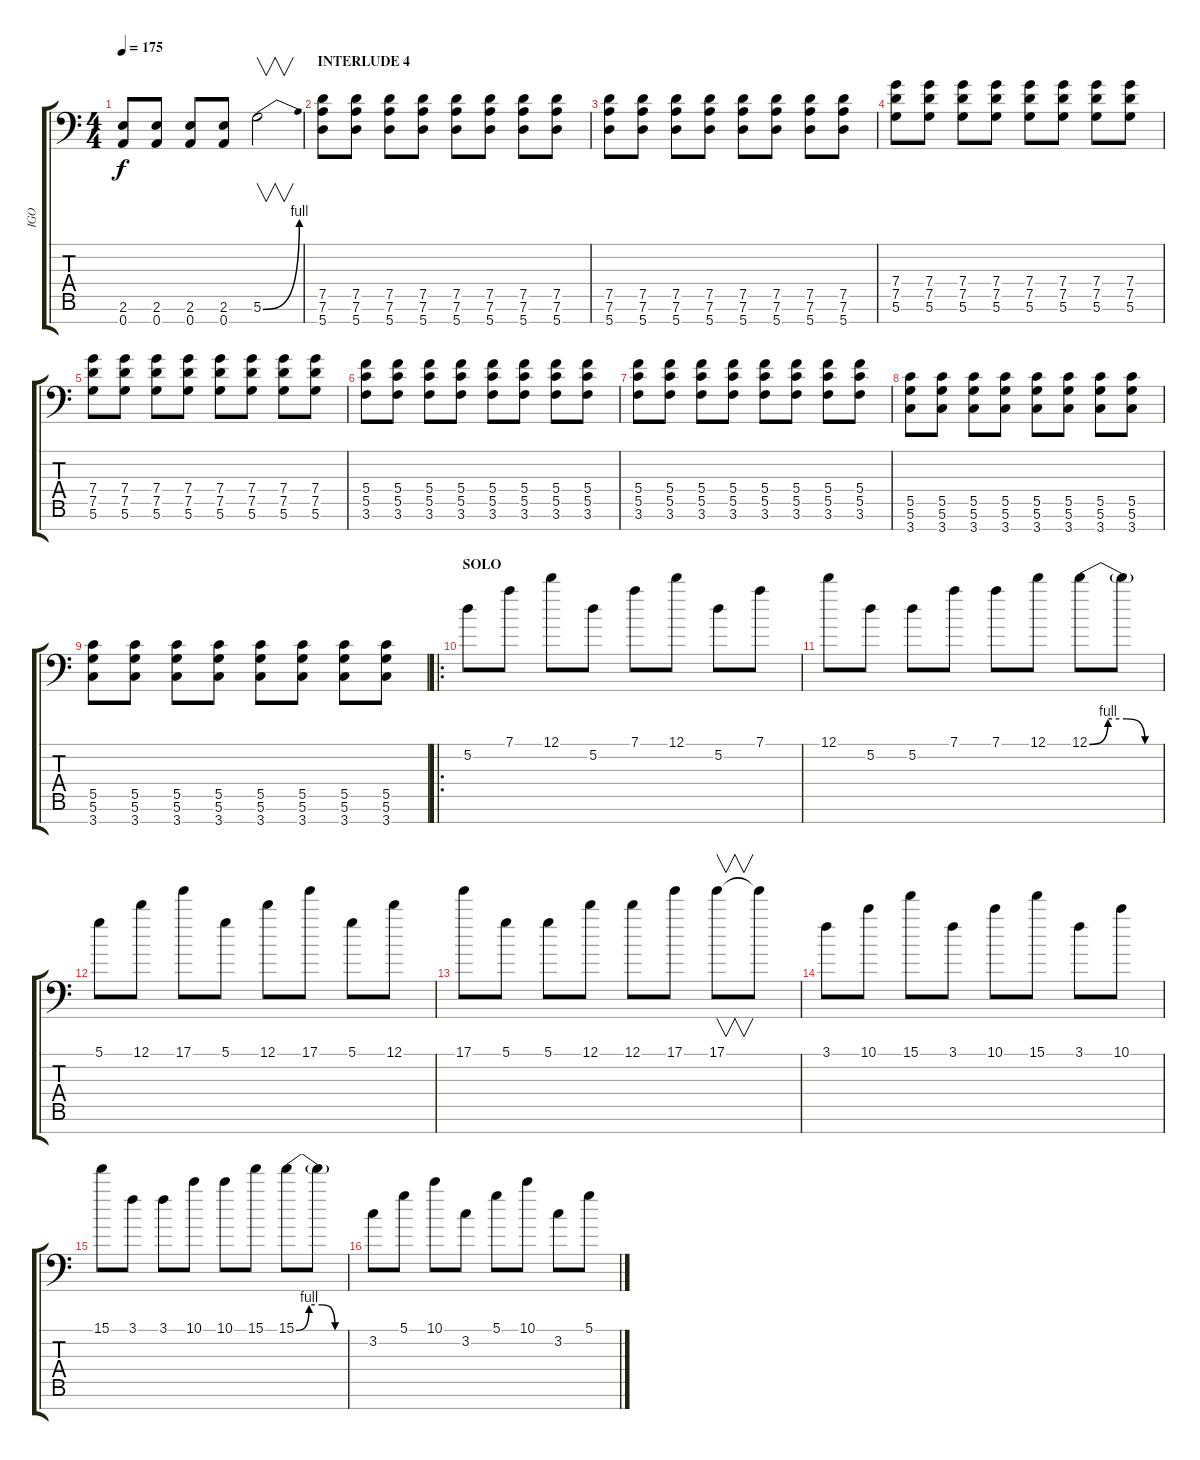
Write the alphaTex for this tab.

\track ("IGO" "IGO") {instrument overdrivenguitar}
\staff {score tabs}
\tuning (D4 A3 F3 C3 G2 D2 A1) {hide}
\ts (4 4)
\tempo 175
\clef f4
\ks c
(2.6 0.7).8{dy f} (2.6 0.7).8 (2.6 0.7).8 (2.6 0.7).8 5.6{be (bend 0 0 60 4)}.2{v} |
\section ("" "INTERLUDE 4")
(7.5 7.6 5.7).8 (7.5 7.6 5.7).8 (7.5 7.6 5.7).8 (7.5 7.6 5.7).8 (7.5 7.6 5.7).8 (7.5 7.6 5.7).8 (7.5 7.6 5.7).8 (7.5 7.6 5.7).8 |
(7.5 7.6 5.7).8 (7.5 7.6 5.7).8 (7.5 7.6 5.7).8 (7.5 7.6 5.7).8 (7.5 7.6 5.7).8 (7.5 7.6 5.7).8 (7.5 7.6 5.7).8 (7.5 7.6 5.7).8 |
(7.4 7.5 5.6).8 (7.4 7.5 5.6).8 (7.4 7.5 5.6).8 (7.4 7.5 5.6).8 (7.4 7.5 5.6).8 (7.4 7.5 5.6).8 (7.4 7.5 5.6).8 (7.4 7.5 5.6).8 |
(7.4 7.5 5.6).8 (7.4 7.5 5.6).8 (7.4 7.5 5.6).8 (7.4 7.5 5.6).8 (7.4 7.5 5.6).8 (7.4 7.5 5.6).8 (7.4 7.5 5.6).8 (7.4 7.5 5.6).8 |
(5.4 5.5 3.6).8 (5.4 5.5 3.6).8 (5.4 5.5 3.6).8 (5.4 5.5 3.6).8 (5.4 5.5 3.6).8 (5.4 5.5 3.6).8 (5.4 5.5 3.6).8 (5.4 5.5 3.6).8 |
(5.4 5.5 3.6).8 (5.4 5.5 3.6).8 (5.4 5.5 3.6).8 (5.4 5.5 3.6).8 (5.4 5.5 3.6).8 (5.4 5.5 3.6).8 (5.4 5.5 3.6).8 (5.4 5.5 3.6).8 |
(5.5 5.6 3.7).8 (5.5 5.6 3.7).8 (5.5 5.6 3.7).8 (5.5 5.6 3.7).8 (5.5 5.6 3.7).8 (5.5 5.6 3.7).8 (5.5 5.6 3.7).8 (5.5 5.6 3.7).8 |
(5.5 5.6 3.7).8 (5.5 5.6 3.7).8 (5.5 5.6 3.7).8 (5.5 5.6 3.7).8 (5.5 5.6 3.7).8 (5.5 5.6 3.7).8 (5.5 5.6 3.7).8 (5.5 5.6 3.7).8 |
\ro
\section ("" "SOLO")
5.2.8{volume 16 balance 8} 7.1.8 12.1.8 5.2.8 7.1.8 12.1.8 5.2.8 7.1.8 |
12.1.8 5.2.8 5.2.8 7.1.8 7.1.8 12.1.8 12.1{be (custom 0 0 15 4 30 4 45 0 60 0)}.8 12.1{t}.8 |
5.1.8 12.1.8 17.1.8 5.1.8 12.1.8 17.1.8 5.1.8 12.1.8 |
17.1.8 5.1.8 5.1.8 12.1.8 12.1.8 17.1.8 17.1.8{v} 17.1{t}.8 |
3.1.8 10.1.8 15.1.8 3.1.8 10.1.8 15.1.8 3.1.8 10.1.8 |
15.1.8 3.1.8 3.1.8 10.1.8 10.1.8 15.1.8 15.1{be (custom 0 0 15 4 30 4 45 0 60 0)}.8 15.1{t}.8 |
3.2.8{volume 16 balance 8} 5.1.8 10.1.8 3.2.8 5.1.8 10.1.8 3.2.8 5.1.8
